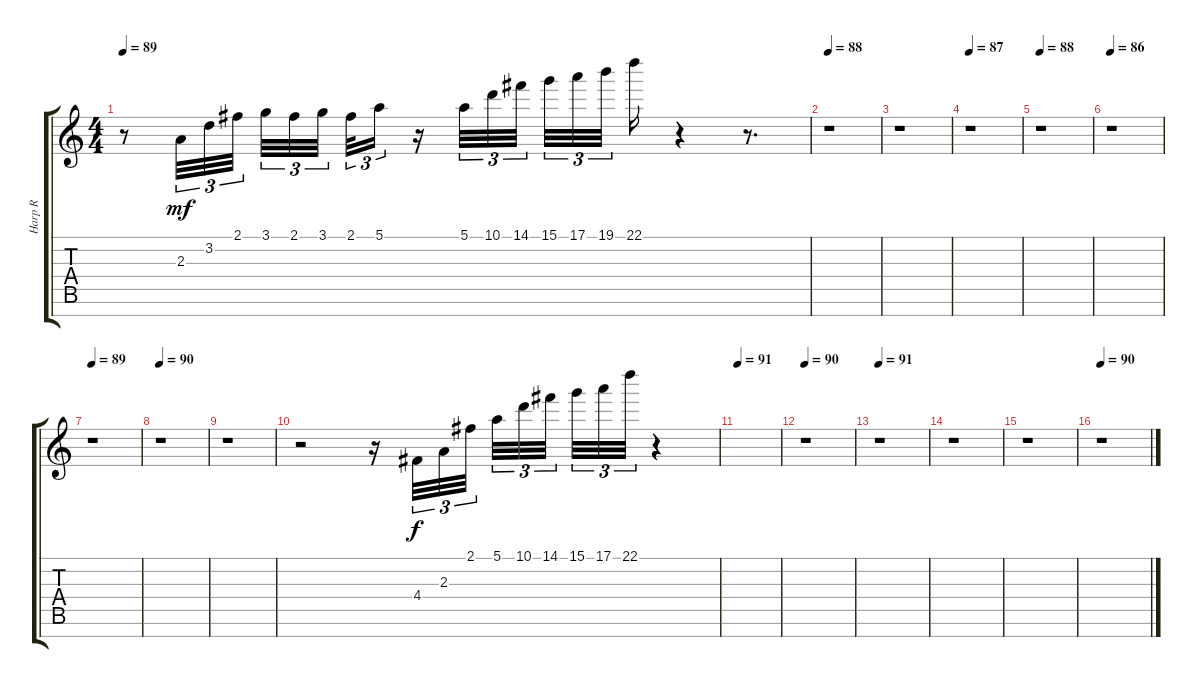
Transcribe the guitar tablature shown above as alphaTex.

\track ("Harp R" "Harp R") {instrument orchestralharp}
\staff {score tabs}
\tuning (E5 B4 G4 D4 A3 E3 B2) {hide}
\ts (4 4)
\tempo 89
\clef g2
\ks c
r.8{dy mf} 2.3.32{tu (3 2)} 3.2.32{tu (3 2)} 2.1.32{tu (3 2) beam splitsecondary} 3.1.32{tu (3 2)} 2.1.32{tu (3 2)} 3.1.32{tu (3 2)} 2.1.32{tu (3 2)} 5.1.16{tu (3 2)} r.16 5.1.32{tu (3 2)} 10.1.32{tu (3 2)} 14.1.32{tu (3 2) beam splitsecondary} 15.1.32{tu (3 2)} 17.1.32{tu (3 2)} 19.1.32{tu (3 2)} 22.1.16 r.4 r.8{d} |
\tempo 88
r.1 |
r.1 |
\tempo 87
r.1 |
\tempo 88
r.1 |
\tempo 86
r.1 |
\tempo 89
r.1 |
\tempo 90
r.1 |
r.1 |
r.2 r.16 4.4.32{tu (3 2) dy f} 2.3.32{tu (3 2)} 2.1.32{tu (3 2) beam splitsecondary} 5.1.32{tu (3 2)} 10.1.32{tu (3 2)} 14.1.32{tu (3 2) beam splitsecondary} 15.1.32{tu (3 2)} 17.1.32{tu (3 2)} 22.1.32{tu (3 2)} r.4 |
\tempo 91
|
\tempo 90
r.1 |
\tempo 91
r.1 |
r.1 |
r.1 |
\tempo 90
r.1
